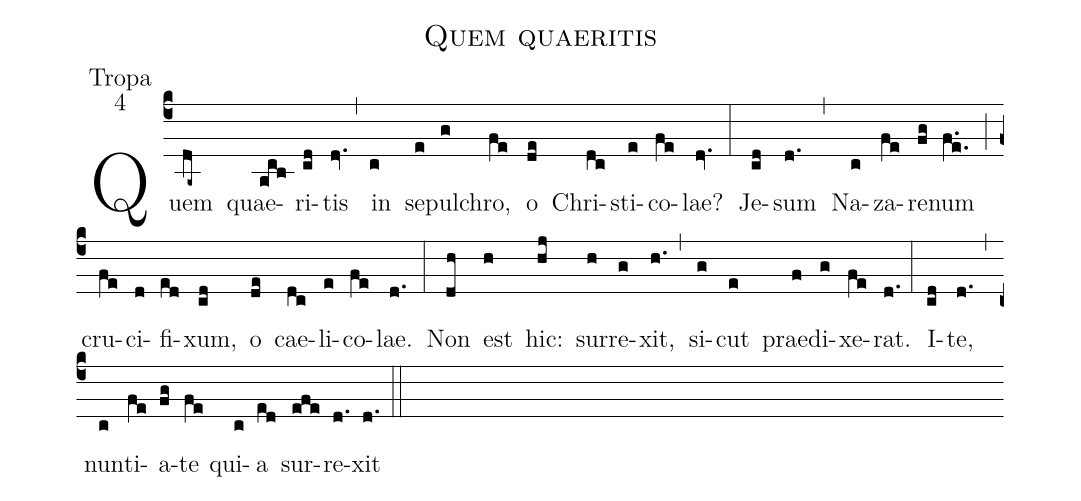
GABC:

name:Quem quaeritis;
office-part:Tropa;
mode:4;
%%
(c4)Quem(da~) quae(acb)ri(cd)tis(dv.) (,) in(c) se(e)pul(g)chro,(fe) o(de) Chri(dc)sti(e)co(fe)lae?(dv.) (:)
Je(cd)sum(d.)  (,) Na(c)za(fe)re(fg)num(f.e.) (;) cru(fe)ci(d)fi(ed)xum,(cd) o(de) cae(dc)li(e)co(fe)lae.(d.) (:)
Non(dh) est(h) hic:(hj) sur(h)re(g)xit,(h.)  (,) si(g)cut(e) prae(f)di(g)xe(fe)rat.(d.) (:) I(cd)te,(d.) (,)  nun(c)ti(fe)a(fg)te(fe) qui(c)a(ed) sur(efe)re(d.)xit(d.) (::)
